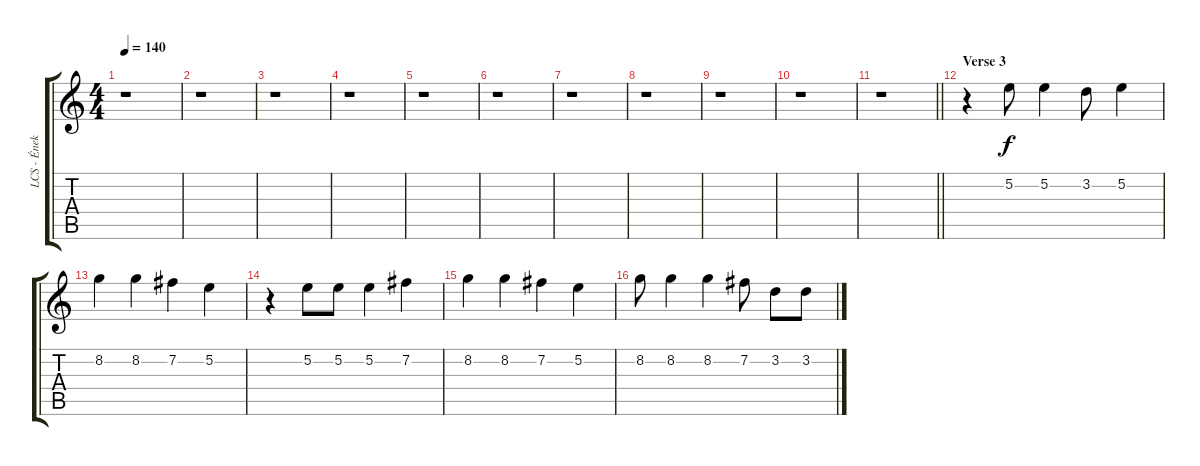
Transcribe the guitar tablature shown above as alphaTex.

\track ("LCS - Ének" "LCS - Ének") {instrument electricguitarmuted}
\staff {score tabs}
\tuning (E4 B3 G3 D3 A2 E2) {hide}
\ts (4 4)
\tempo 140
\clef g2
\ks c
r.1{dy f} |
r.1 |
r.1 |
r.1 |
r.1 |
r.1 |
r.1 |
r.1 |
r.1 |
r.1 |
\barLineRight lightlight
r.1 |
\section ("" "Verse 3")
r.4 5.2.8 5.2.4 3.2.8 5.2.4 |
8.2.4 8.2.4 7.2.4 5.2.4 |
r.4 5.2.8 5.2.8 5.2.4 7.2.4 |
8.2.4 8.2.4 7.2.4 5.2.4 |
8.2.8 8.2.4 8.2.4 7.2.8 3.2.8 3.2.8
